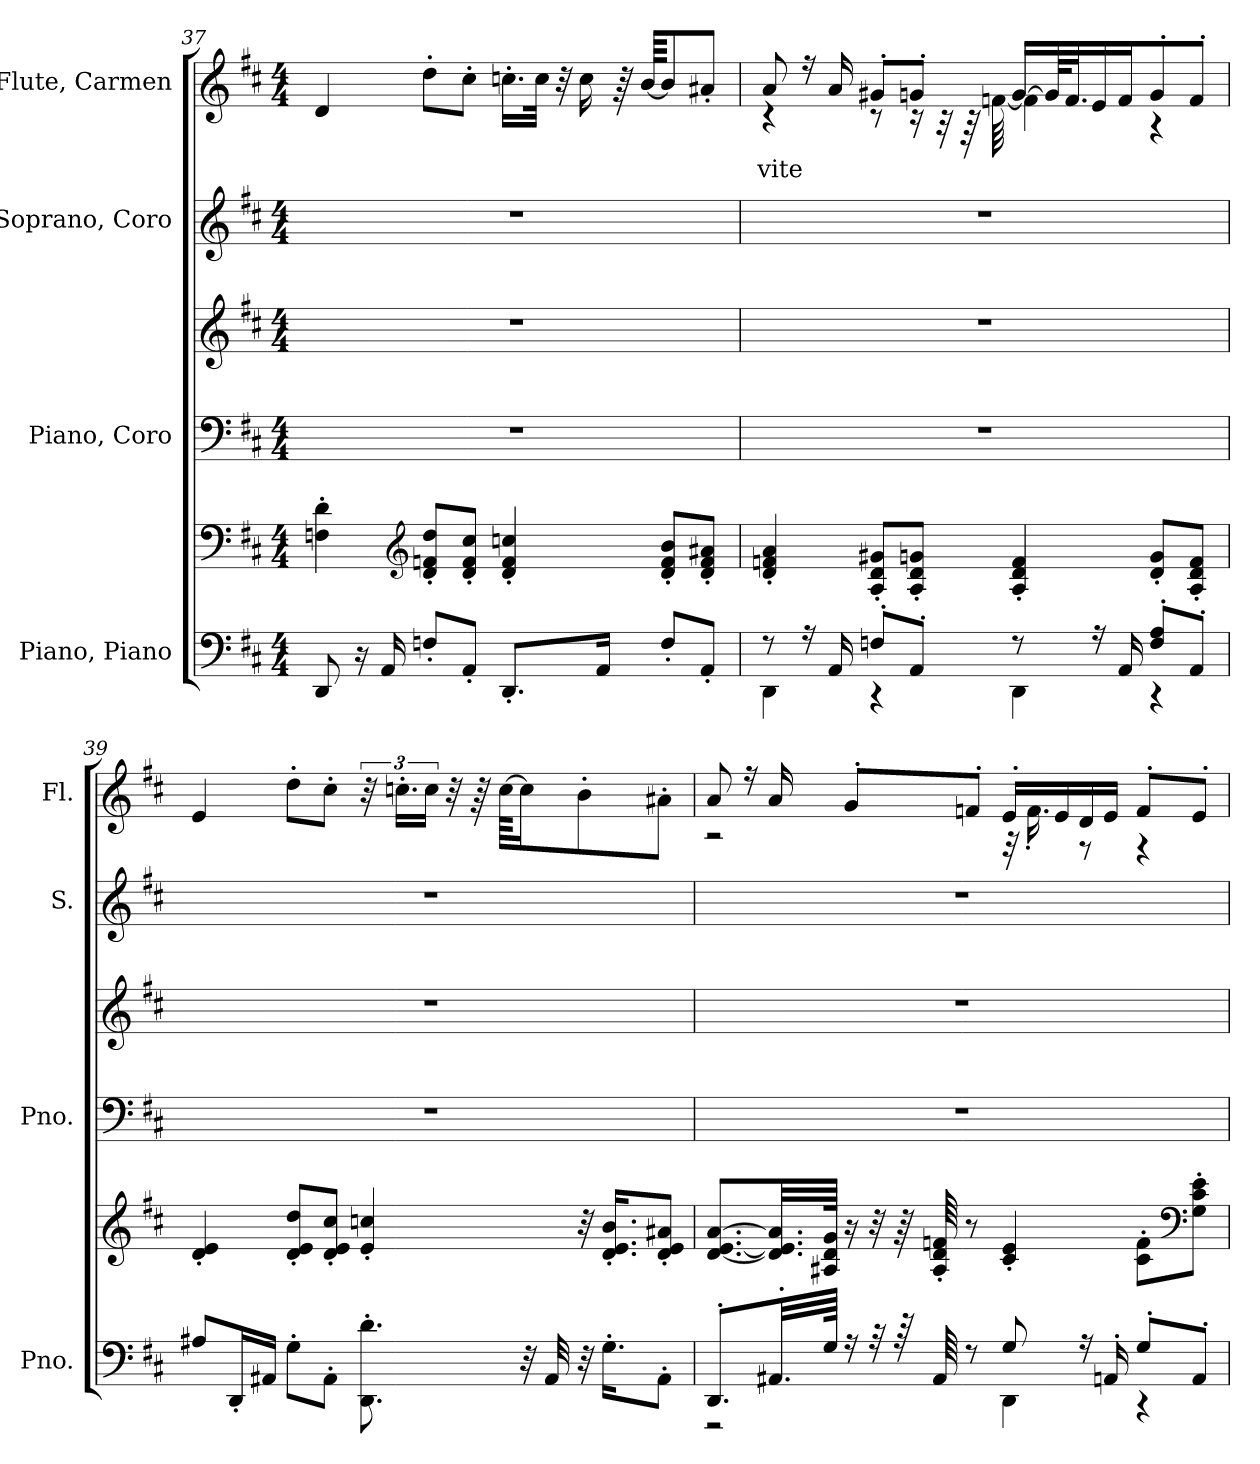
**kern	**kern	**kern	**kern	**kern	**kern	**text
*part4	*part4	*part3	*part3	*part2	*part1	*part1
*staff6	*staff5	*staff4	*staff3	*staff2	*staff1	*staff1
*I"Piano, Piano	*	*I"Piano, Coro	*	*I"Soprano, Coro	*I"Flute, Carmen	*
*I'Pno.	*	*I'Pno.	*	*I'S.	*I'Fl.	*
!!LO:LB:g=z
*clefF4	*clefF4	*clefF4	*clefG2	*clefG2	*clefG2	*
*k[f#c#]	*k[f#c#]	*k[f#c#]	*k[f#c#]	*k[f#c#]	*k[f#c#]	*
*M4/4	*M4/4	*M4/4	*M4/4	*M4/4	*M4/4	*
=37	=37	=37	=37	=37	=37	=37
8DD/	4Fn\' 4d\'	1r	1r	1r	4d/	.
16r	.	.	.	.	.	.
16AA/	.	.	.	.	.	.
*	*clefG2	*	*	*	*	*
8Fn'/L	8d/' 8fn/' 8dd/'L	.	.	.	8dd'\L	.
8AA'/J	8d/' 8f/' 8cc#/'J	.	.	.	8cc#'\J	.
8.DD'/L	4d/' 4f/' 4ccn/'	.	.	.	16.ccn'\LL	.
.	.	.	.	.	32cc\JJk	.
.	.	.	.	.	32r	.
.	.	.	.	.	16cc\	.
16AA/Jk	.	.	.	.	.	.
.	.	.	.	.	64r	.
.	.	.	.	.	[64b/KKKL	.
8F'/L	8d/' 8f/' 8b/'L	.	.	.	8b/]	.
8AA'/J	8d/' 8f/' 8a#X/'J	.	.	.	8a#X'/J	.
=38	=38	=38	=38	=38	=38	=38
*^	*	*	*	*	*	*
!	!	!	!	!	!	!	!LO:LY:b
*	*	*	*	*	*	*^	*
8r	4DD\	4d/' 4fn/' 4a/'	1r	1r	1r	8a/	4r	vite
16r	.	.	.	.	.	16r	.	.
16AA/	.	.	.	.	.	16a/	.	.
8Fn'/L	4r	8A/' 8d/' 8g#X/'L	.	.	.	8g#X'/L	8r	.
8AA'/J	.	8A/' 8d/' 8gn/'J	.	.	.	8gn'/J	16r	.
.	.	.	.	.	.	.	32r	.
.	.	.	.	.	.	.	64r	.
.	.	.	.	.	.	.	[64fn\	.
8r	4DD\	4A/' 4d/' 4f/'	.	.	.	[16g/LL	4f\]	.
.	.	.	.	.	.	64g/KL]	.	.
.	.	.	.	.	.	32.f/J	.	.
16r	.	.	.	.	.	16e/	.	.
16AA/	.	.	.	.	.	16f/J	.	.
8F/' 8A/'L	4r	8d/' 8g/'L	.	.	.	8g'/	4r	.
8AA'/J	.	8A/' 8d/' 8f/'J	.	.	.	8f'/J	.	.
*v	*v	*	*	*	*	*v	*v	*
!!LO:PB:g=z
=39	=39	=39	=39	=39	=39	=39
8A#X/L	4d/' 4e/'	1r	1r	1r	4e/	.
16DD'/L	.	.	.	.	.	.
16AA#X/JJ	.	.	.	.	.	.
8G'\L	8d/' 8e/' 8dd/'L	.	.	.	8dd'\L	.
8AA#'\J	8d/' 8e/' 8cc#/'J	.	.	.	8cc#'\J	.
8.DD\' 8.d\'	4e/' 4ccn/'	.	.	.	48r	.
.	.	.	.	.	24.ccn'\LL	.
.	.	.	.	.	24cc\JJ	.
.	.	.	.	.	32r	.
.	.	.	.	.	64r	.
.	.	.	.	.	[64cc\KKLL	.
32r	.	.	.	.	16cc\J]	.
32AA#/	.	.	.	.	.	.
32r	32r	.	.	.	8b'\	.
16.G'\KL	16.d/' 16.e/' 16.b/'KL	.	.	.	.	.
8AA#'\J	8d/' 8e/' 8a#X/'J	.	.	.	8a#X'\J	.
!!LO:LB:g=z
=40	=40	=40	=40	=40	=40	=40
*^	*	*	*	*	*^	*
8.DD'/L	2r	[8.d/ [8.e/ [8.a/L	1r	1r	1r	8a/	2r	.
.	.	.	.	.	.	16r	.	.
32.AA#X'/LL	.	32.d/] 32.e/] 32.a/]LL	.	.	.	16a/	.	.
64G/JJJk	.	64A#X/ 64d/ 64g/JJJk	.	.	.	.	.	.
16r	.	16r	.	.	.	8g'/L	.	.
32r	.	32r	.	.	.	.	.	.
64r	.	64r	.	.	.	.	.	.
64AA#/	.	64A#/' 64d/' 64fn/'	.	.	.	.	.	.
8r	.	8r	.	.	.	8fn'/J	.	.
8G/	4DD\	4c#/' 4e/'	.	.	.	16e'/LL	32r	.
.	.	.	.	.	.	.	16.f'\	.
.	.	.	.	.	.	16e/	.	.
16r	.	.	.	.	.	16d/	8r	.
16AAn'/	.	.	.	.	.	16e/JJ	.	.
8G'/L	4r	8c#\' 8f\'L	.	.	.	8f'/L	4r	.
*	*	*clefF4	*	*	*	*	*	*
8AA'/J	.	8G\' 8c#\' 8e\'J	.	.	.	8e'/J	.	.
*v	*v	*	*	*	*	*v	*v	*
=	=	=	=	=	=	=
*-	*-	*-	*-	*-	*-	*-
